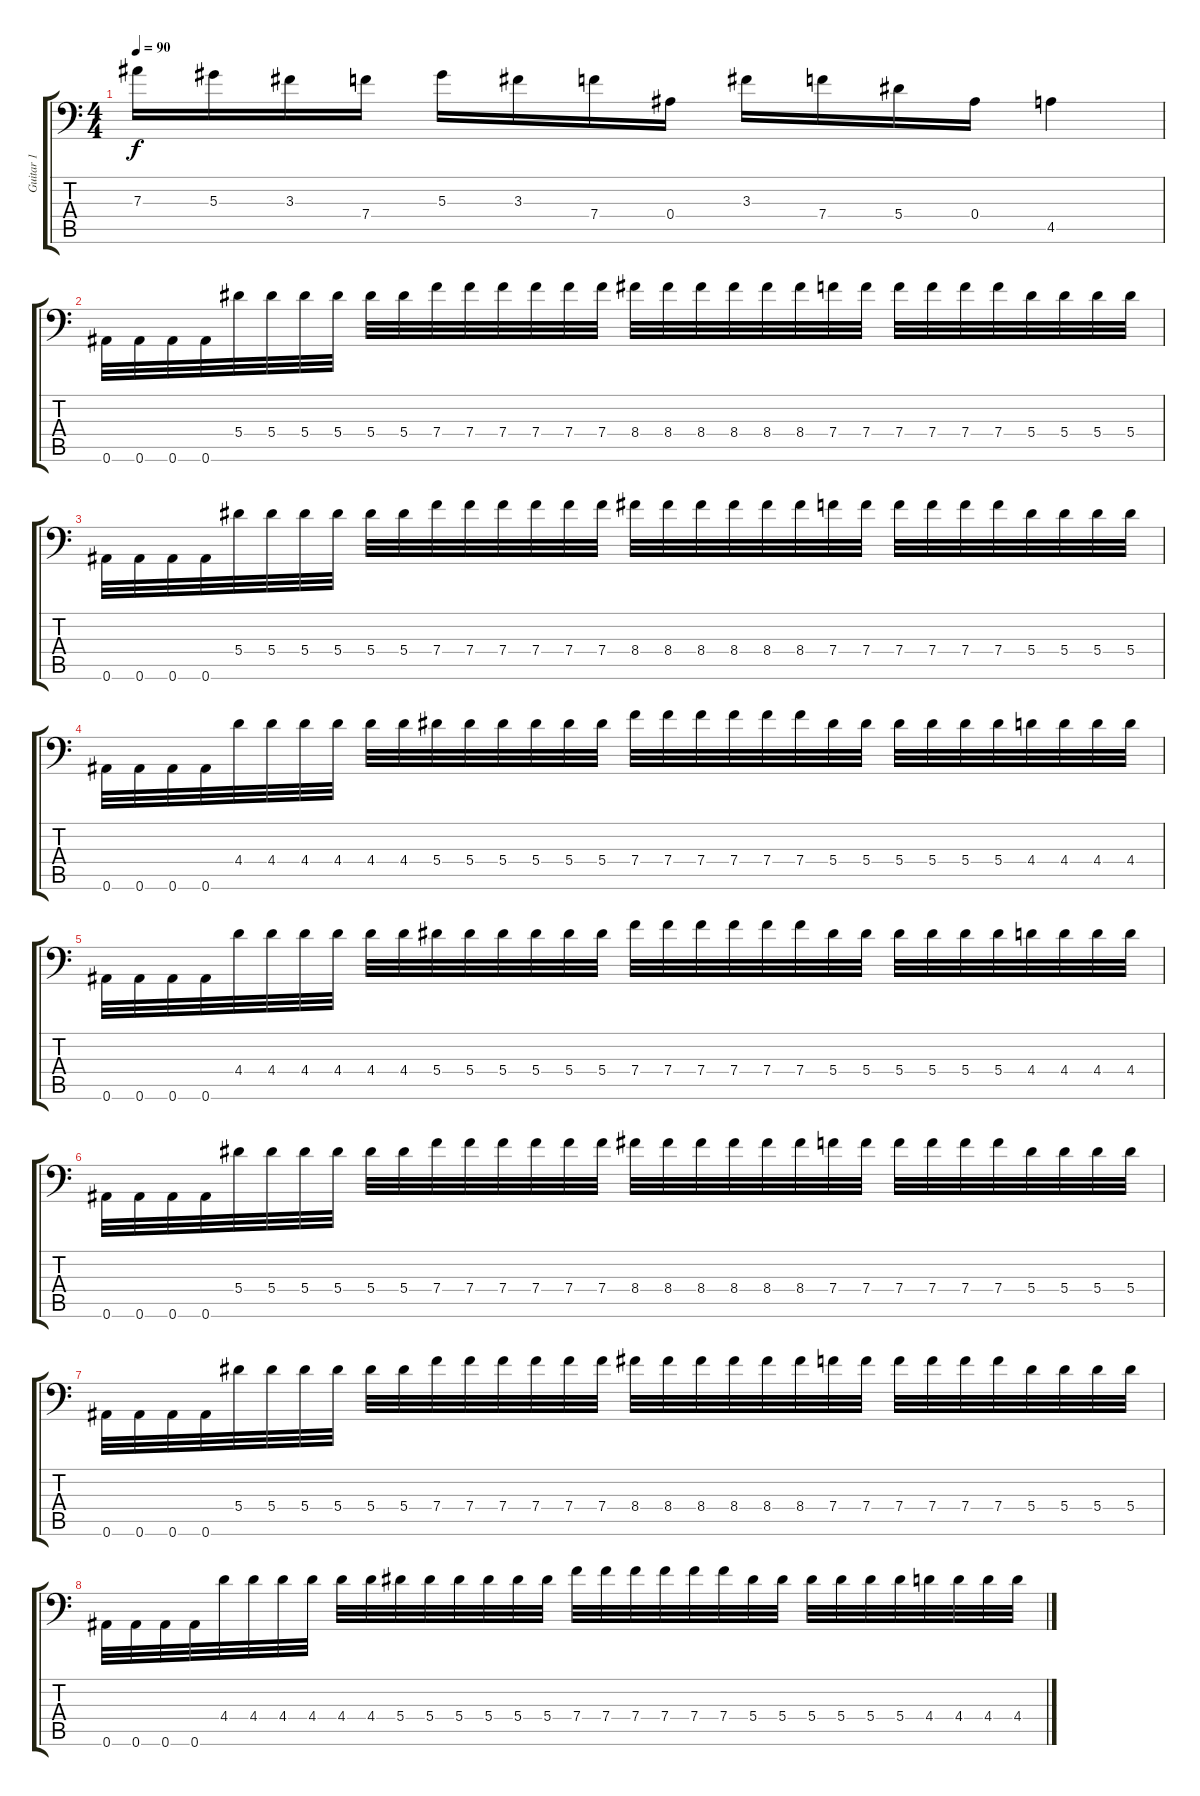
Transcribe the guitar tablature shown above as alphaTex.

\track ("Guitar 1" "Guitar 1") {instrument distortionguitar}
\staff {score tabs}
\tuning (C4 G3 Eb3 Bb2 F2 Bb1) {hide}
\ts (4 4)
\tempo 90
\clef f4
\ks c
7.3.16{dy f} 5.3.16 3.3.16 7.4.16 5.3.16 3.3.16 7.4.16 0.4.16 3.3.16 7.4.16 5.4.16 0.4.16 4.5.4 |
0.6.32 0.6.32 0.6.32 0.6.32 5.4.32 5.4.32 5.4.32 5.4.32 5.4.32 5.4.32 7.4.32 7.4.32 7.4.32 7.4.32 7.4.32 7.4.32 8.4.32 8.4.32 8.4.32 8.4.32 8.4.32 8.4.32 7.4.32 7.4.32 7.4.32 7.4.32 7.4.32 7.4.32 5.4.32 5.4.32 5.4.32 5.4.32 |
0.6.32 0.6.32 0.6.32 0.6.32 5.4.32 5.4.32 5.4.32 5.4.32 5.4.32 5.4.32 7.4.32 7.4.32 7.4.32 7.4.32 7.4.32 7.4.32 8.4.32 8.4.32 8.4.32 8.4.32 8.4.32 8.4.32 7.4.32 7.4.32 7.4.32 7.4.32 7.4.32 7.4.32 5.4.32 5.4.32 5.4.32 5.4.32 |
0.6.32 0.6.32 0.6.32 0.6.32 4.4.32 4.4.32 4.4.32 4.4.32 4.4.32 4.4.32 5.4.32 5.4.32 5.4.32 5.4.32 5.4.32 5.4.32 7.4.32 7.4.32 7.4.32 7.4.32 7.4.32 7.4.32 5.4.32 5.4.32 5.4.32 5.4.32 5.4.32 5.4.32 4.4.32 4.4.32 4.4.32 4.4.32 |
0.6.32 0.6.32 0.6.32 0.6.32 4.4.32 4.4.32 4.4.32 4.4.32 4.4.32 4.4.32 5.4.32 5.4.32 5.4.32 5.4.32 5.4.32 5.4.32 7.4.32 7.4.32 7.4.32 7.4.32 7.4.32 7.4.32 5.4.32 5.4.32 5.4.32 5.4.32 5.4.32 5.4.32 4.4.32 4.4.32 4.4.32 4.4.32 |
0.6.32 0.6.32 0.6.32 0.6.32 5.4.32 5.4.32 5.4.32 5.4.32 5.4.32 5.4.32 7.4.32 7.4.32 7.4.32 7.4.32 7.4.32 7.4.32 8.4.32 8.4.32 8.4.32 8.4.32 8.4.32 8.4.32 7.4.32 7.4.32 7.4.32 7.4.32 7.4.32 7.4.32 5.4.32 5.4.32 5.4.32 5.4.32 |
0.6.32 0.6.32 0.6.32 0.6.32 5.4.32 5.4.32 5.4.32 5.4.32 5.4.32 5.4.32 7.4.32 7.4.32 7.4.32 7.4.32 7.4.32 7.4.32 8.4.32 8.4.32 8.4.32 8.4.32 8.4.32 8.4.32 7.4.32 7.4.32 7.4.32 7.4.32 7.4.32 7.4.32 5.4.32 5.4.32 5.4.32 5.4.32 |
0.6.32 0.6.32 0.6.32 0.6.32 4.4.32 4.4.32 4.4.32 4.4.32 4.4.32 4.4.32 5.4.32 5.4.32 5.4.32 5.4.32 5.4.32 5.4.32 7.4.32 7.4.32 7.4.32 7.4.32 7.4.32 7.4.32 5.4.32 5.4.32 5.4.32 5.4.32 5.4.32 5.4.32 4.4.32 4.4.32 4.4.32 4.4.32
